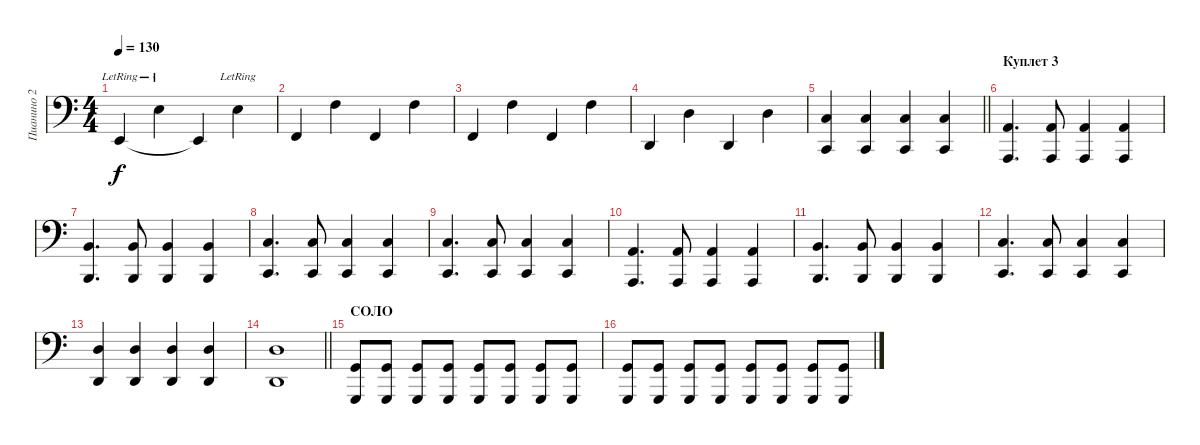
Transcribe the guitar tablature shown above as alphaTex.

\track ("Пианино 2" "Пианино 2") {instrument brightacousticpiano}
\staff {score}
\tuning (C3 C2 C1 C0) {hide}
\ts (4 4)
\tempo 130
\clef f4
\ks c
4.2{lr}.4{dy f} 4.1{lr}.4 4.2{t}.4 4.1{lr}.4 |
5.2.4 5.1.4 5.2.4 5.1.4 |
5.2.4 5.1.4 5.2.4 5.1.4 |
2.2.4 2.1.4 2.2.4 2.1.4 |
\barLineRight lightlight
(0.1 0.2).4 (0.1 0.2).4 (0.1 0.2).4 (0.1 0.2).4 |
\section ("" "Куплет 3")
(9.2 9.3).4{d} (9.2 9.3).8 (9.2 9.3).4 (9.2 9.3).4 |
(11.2 11.3).4{d} (11.2 11.3).8 (11.2 11.3).4 (11.2 11.3).4 |
(0.1 0.2).4{d} (0.1 0.2).8 (0.1 0.2).4 (0.1 0.2).4 |
(0.1 0.2).4{d} (0.1 0.2).8 (0.1 0.2).4 (0.1 0.2).4 |
(9.2 9.3).4{d} (9.2 9.3).8 (9.2 9.3).4 (9.2 9.3).4 |
(11.2 11.3).4{d} (11.2 11.3).8 (11.2 11.3).4 (11.2 11.3).4 |
(0.1 0.2).4{d} (0.1 0.2).8 (0.1 0.2).4 (0.1 0.2).4 |
(2.1 14.3).4{bd 240} (2.1 14.3).4{bd 240} (2.1 14.3).4{bd 240} (2.1 14.3).4{bd 240} |
\barLineRight lightlight
(2.1 14.3).1{bd 240} |
\section ("" "СОЛО")
(7.2 7.3).8 (7.2 7.3).8 (7.2 7.3).8 (7.2 7.3).8 (7.2 7.3).8 (7.2 7.3).8 (7.2 7.3).8 (7.2 7.3).8 |
(7.2 7.3).8 (7.2 7.3).8 (7.2 7.3).8 (7.2 7.3).8 (7.2 7.3).8 (7.2 7.3).8 (7.2 7.3).8 (7.2 7.3).8
